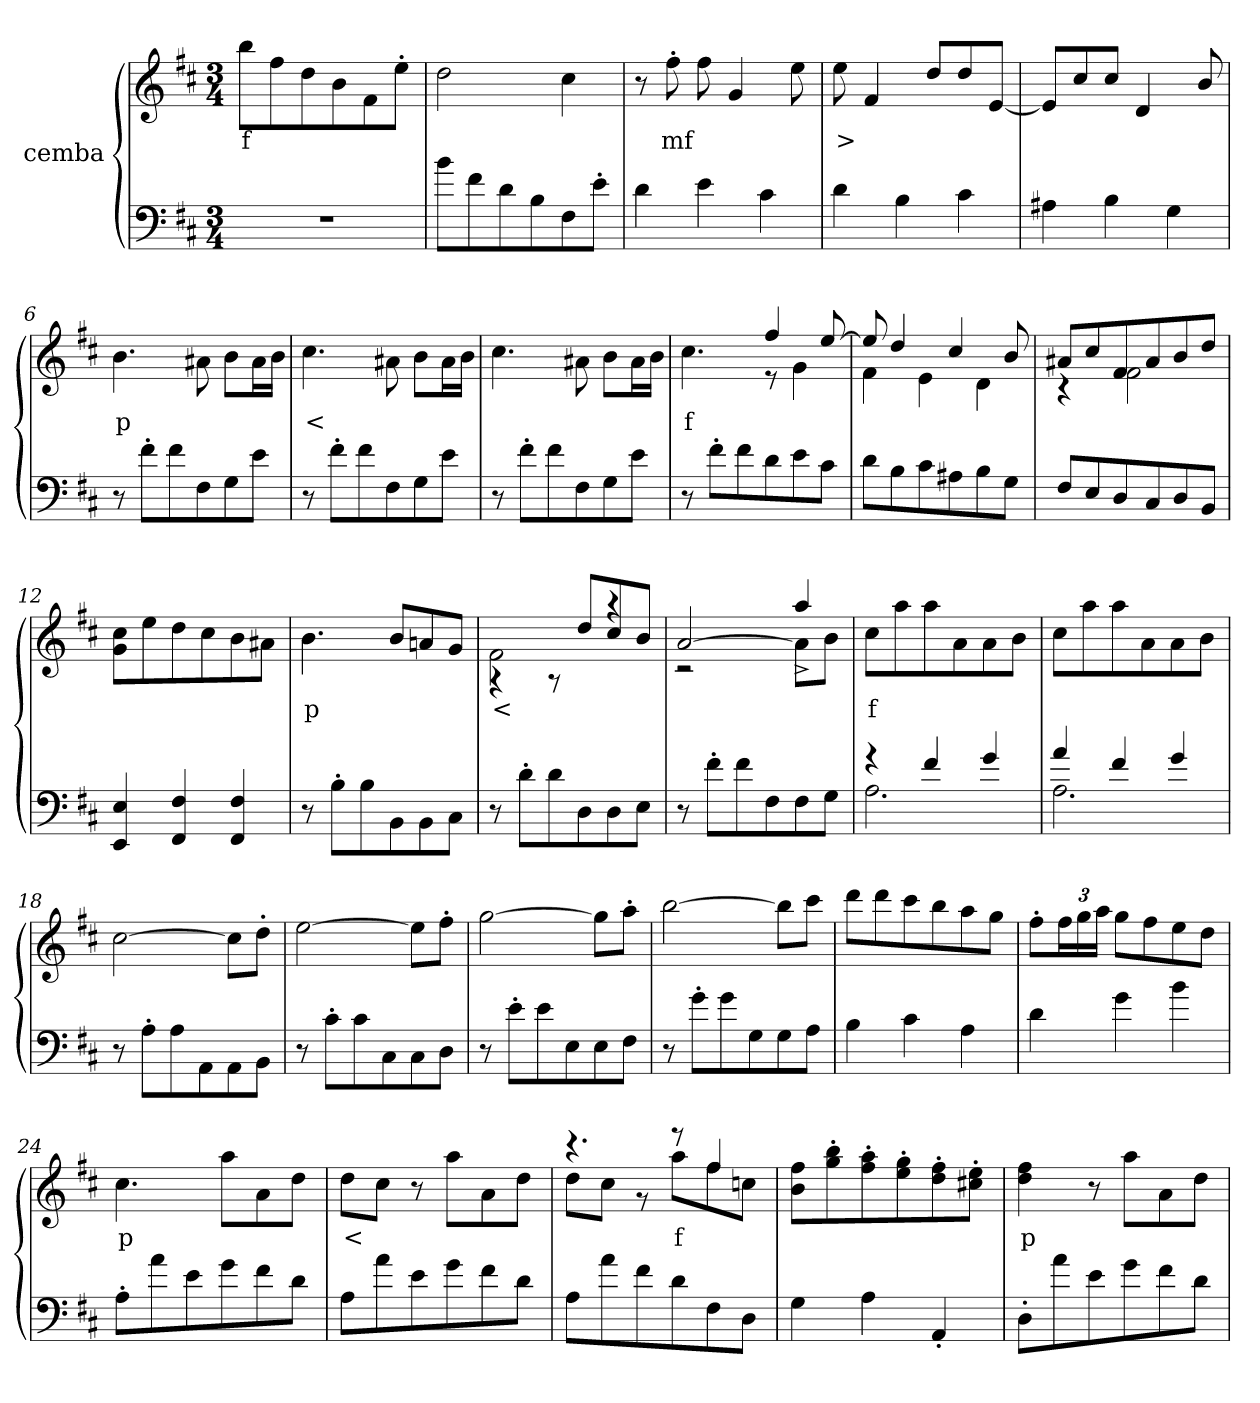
**kern	**kern	**text
*part2	*part1	*part1
*staff2	*staff1	*staff1
*I"cemba	*I"cemba	*
*clefF4	*clefG2	*
*k[f#c#]	*k[f#c#]	*
*b:	*b:	*
*M3/4	*M3/4	*
=1	=1	=1
2.r	8bb\L	f
.	8ff#\	.
.	8dd\	.
.	8b\	.
.	8f#\	.
.	8ee'>\J	.
=2	=2	=2
8b\L	2dd\	.
8f#\	.	.
8d\	.	.
8B\	.	.
8F#\	4cc#\	.
8e'>\J	.	.
=3	=3	=3
4d\	8r	.
.	8ff#'>\	mf
4e\	8ff#\	.
.	4g/	.
4c#\	.	.
.	8ee\	.
=4	=4	=4
4d\	8ee\	>
.	4f#/	.
4B\	.	.
.	8dd/L	.
4c#\	8dd/	.
.	[8e/J	.
=5	=5	=5
4A#X\	8e/L]	.
.	8cc#/	.
4B\	8cc#/J	.
.	4d/	.
4G\	.	.
.	8b/	.
=6	=6	=6
8r	4.b\	p
8f#'>\L	.	.
8f#\	.	.
8F#\	8a#X\	.
8G\	8b\L	.
8e\J	16a#\L	.
.	16b\JJ	.
=7	=7	=7
8r	4.cc#\	<
8f#'>\L	.	.
8f#\	.	.
8F#\	8a#X\	.
8G\	8b\L	.
8e\J	16a#\L	.
.	16b\JJ	.
=8	=8	=8
8r	4.cc#\	.
8f#'>\L	.	.
8f#\	.	.
8F#\	8a#X\	.
8G\	8b\L	.
8e\J	16a#\L	.
.	16b\JJ	.
=9	=9	=9
*	*^	*
8r	4.cc#\	4.ryy	f
8f#'>\L	.	.	.
8f#\	.	.	.
8d\	4ff#/	8r	.
8e\	.	4g\	.
8c#\J	[8ee/	.	.
=10	=10	=10	=10
8d\L	8ee/]	4f#\	.
8B\	4dd/	.	.
8c#\	.	4e\	.
8A#X\	4cc#/	.	.
8B\	.	4d\	.
8G\J	8b/	.	.
=11	=11	=11	=11
8F#/L	8a#X/L	4r	.
8E/	8cc#/	.	.
8D/	8f#/	2f#\	.
8C#/	8a#/	.	.
8D/	8b/	.	.
8BB/J	8dd/J	.	.
*	*v	*v	*
=12	=12	=12
4EE/ 4E/	8g\ 8cc#\L	.
.	8ee\	.
4FF#/ 4F#/	8dd\	.
.	8cc#\	.
4FF#/ 4F#/	8b\	.
.	8a#X\J	.
=13	=13	=13
8r	4.b\	p
8B'>\L	.	.
8B\	.	.
8BB\	8b/L	.
8BB\	8an/	.
8C#\J	8g/J	.
=14	=14	=14
*	*^	*
8r	2f#\	4r	<
8d'>\L	.	.	.
8d\	.	8r	.
8D\	.	8dd/L	.
8D\	4r	8cc#/	.
8E\J	.	8b/J	.
=15	=15	=15	=15
8r	[2a/	2r	.
8f#'>\L	.	.	.
8f#\	.	.	.
8F#\	.	.	.
8F#\	8a\L]	4aa^>/	.
8G\J	8b\J	.	.
*	*v	*v	*
=16	=16	=16
*^	*	*
4r	2.A\	8cc#\L	f
.	.	8aa\	.
4f#/	.	8aa\	.
.	.	8a\	.
4g/	.	8a\	.
.	.	8b\J	.
=17	=17	=17	=17
4a/	2.A\	8cc#\L	.
.	.	8aa\	.
4f#/	.	8aa\	.
.	.	8a\	.
4g/	.	8a\	.
.	.	8b\J	.
*v	*v	*	*
=18	=18	=18
8r	[2cc#\	.
8A'>\L	.	.
8A\	.	.
8AA\	.	.
8AA\	8cc#\L]	.
8BB\J	8dd'>\J	.
=19	=19	=19
8r	[2ee\	.
8c#'>\L	.	.
8c#\	.	.
8C#\	.	.
8C#\	8ee\L]	.
8D\J	8ff#'>\J	.
=20	=20	=20
8r	[2gg\	.
8e'>\L	.	.
8e\	.	.
8E\	.	.
8E\	8gg\L]	.
8F#\J	8aa'>\J	.
=21	=21	=21
8r	[2bb\	.
8g'>\L	.	.
8g\	.	.
8G\	.	.
8G\	8bb\L]	.
8A\J	8ccc#\J	.
=22	=22	=22
4B\	8ddd\L	.
.	8ddd\	.
4c#\	8ccc#\	.
.	8bb\	.
4A\	8aa\	.
.	8gg\J	.
=23	=23	=23
4d\	8ff#'>\L	.
.	24ff#\L	.
.	24gg\	.
.	24aa\JJ	.
4g\	8gg\L	.
.	8ff#\	.
4b\	8ee\	.
.	8dd\J	.
=24	=24	=24
8A'>\L	4.cc#\	p
8a\	.	.
8e\	.	.
8g\	8aa\L	.
8f#\	8a\	.
8d\J	8dd\J	.
=25	=25	=25
8A\L	8dd\L	<
8a\	8cc#\J	.
8e\	8r	.
8g\	8aa\L	.
8f#\	8a\	.
8d\J	8dd\J	.
=26	=26	=26
*	*^	*
8A\L	4.r	8dd\L	.
8a\	.	8cc#\J	.
8f#\	.	8r	.
8d\	8r	8aa\L	f
8F#\	4ff#/	8ff#\	.
8D\J	.	8ccn\J	.
*	*v	*v	*
=27	=27	=27
4G\	8b\ 8ff#\L	.
.	8gg\'> 8bb\'>	.
4A\	8ff#\'> 8aa\'>	.
.	8ee\'> 8gg\'>	.
4AA'>/	8dd\'> 8ff#\'>	.
.	8cc#X\'> 8ee\'>J	.
=28	=28	=28
8D'>\L	4dd\ 4ff#\	p
8a\	.	.
8e\	8r	.
8g\	8aa\L	.
8f#\	8a\	.
8d\J	8dd\J	.
=	=	=
*-	*-	*-
